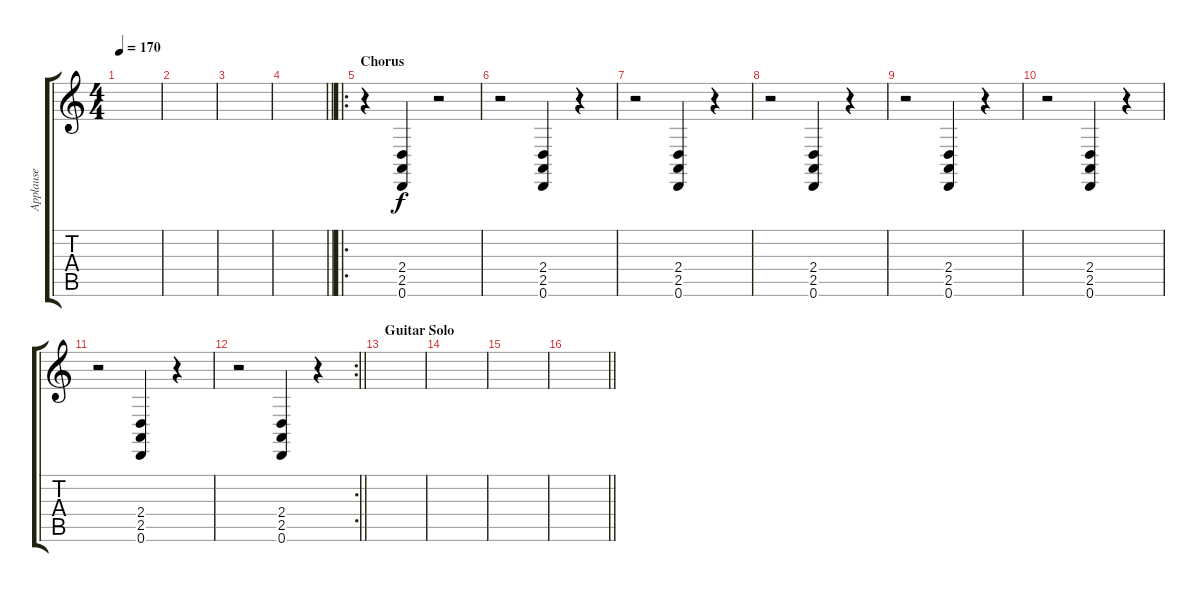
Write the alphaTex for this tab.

\track ("Applause" "Applause") {instrument applause}
\staff {score tabs}
\tuning (D4 A3 F3 C3 G2 D2) {hide}
\ts (4 4)
\tempo 170
\clef g2
\ks c
|
|
|
\barLineRight lightlight
|
\ro
\section ("" "Chorus")
r.4 (2.4 2.5 0.6).4 r.2 |
r.2 (2.4 2.5 0.6).4 r.4 |
r.2 (2.4 2.5 0.6).4 r.4 |
r.2 (2.4 2.5 0.6).4 r.4 |
r.2 (2.4 2.5 0.6).4 r.4 |
r.2 (2.4 2.5 0.6).4 r.4 |
r.2 (2.4 2.5 0.6).4 r.4 |
\rc 2
\barLineRight lightlight
r.2 (2.4 2.5 0.6).4 r.4 |
\section ("" "Guitar Solo")
|
|
|
\barLineRight lightlight
